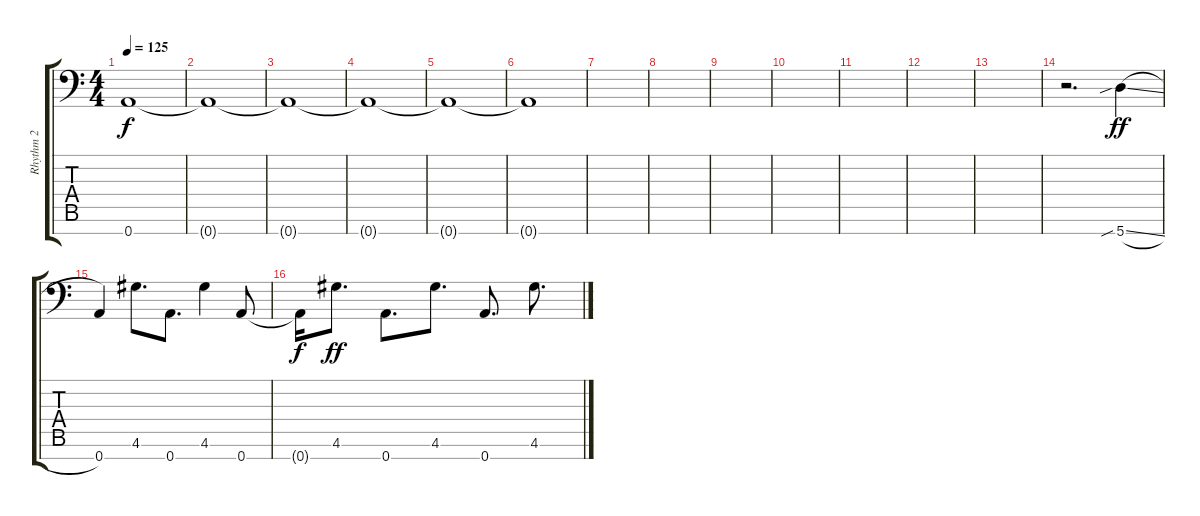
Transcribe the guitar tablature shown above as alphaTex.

\track ("Rhythm 2" "Rhythm 2") {instrument overdrivenguitar}
\staff {score tabs}
\tuning (E4 B3 G3 D3 A2 E2 A1) {hide}
\ts (4 4)
\tempo 125
\clef f4
\ks c
0.7{t}.1{dy f} |
0.7{t}.1 |
0.7{t}.1 |
0.7{t}.1 |
0.7{t}.1 |
0.7{t}.1 |
|
|
|
|
|
|
|
r.2{d volume 16} 5.7{sib sl}.4{dy ff} |
0.7.4 4.6.8{d} 0.7.8{d} 4.6.4 0.7.8 |
0.7{t}.16{dy f} 4.6.8{d dy ff} 0.7.8{d} 4.6.8{d} 0.7.8{d} 4.6.8{d}
